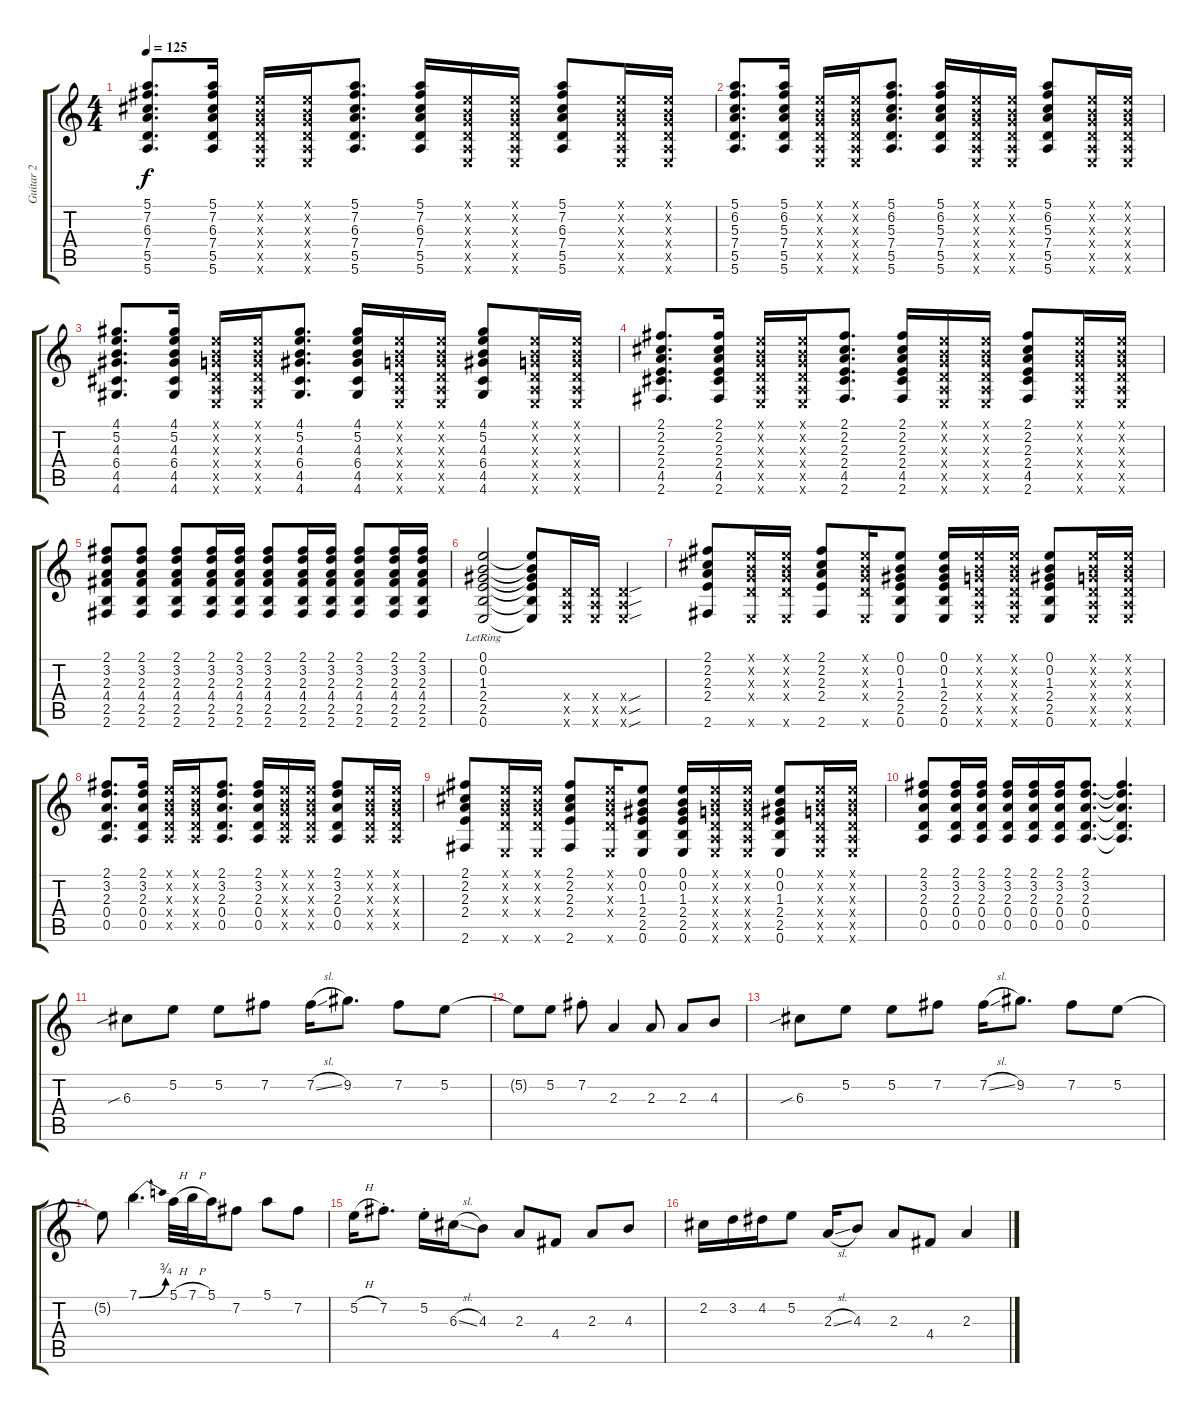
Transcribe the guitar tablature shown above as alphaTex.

\track ("Guitar 2" "Guitar 2") {instrument acousticguitarsteel}
\staff {score tabs}
\tuning (E4 B3 G3 D3 A2 E2) {hide}
\ts (4 4)
\tempo 125
\clef g2
\ks c
(5.1 7.2 6.3 7.4 5.5 5.6).8{d dy f} (5.1 7.2 6.3 7.4 5.5 5.6).16 (0.1{x} 0.2{x} 0.3{x} 0.4{x} 0.5{x} 0.6{x}).16 (0.1{x} 0.2{x} 0.3{x} 0.4{x} 0.5{x} 0.6{x}).16 (5.1 7.2 6.3 7.4 5.5 5.6).8{d} (5.1 7.2 6.3 7.4 5.5 5.6).16 (0.1{x} 0.2{x} 0.3{x} 0.4{x} 0.5{x} 0.6{x}).16 (0.1{x} 0.2{x} 0.3{x} 0.4{x} 0.5{x} 0.6{x}).16 (5.1 7.2 6.3 7.4 5.5 5.6).8 (0.1{x} 0.2{x} 0.3{x} 0.4{x} 0.5{x} 0.6{x}).16 (0.1{x} 0.2{x} 0.3{x} 0.4{x} 0.5{x} 0.6{x}).16 |
(5.1 6.2 5.3 7.4 5.5 5.6).8{d} (5.1 6.2 5.3 7.4 5.5 5.6).16 (0.1{x} 0.2{x} 0.3{x} 0.4{x} 0.5{x} 0.6{x}).16 (0.1{x} 0.2{x} 0.3{x} 0.4{x} 0.5{x} 0.6{x}).16 (5.1 6.2 5.3 7.4 5.5 5.6).8{d} (5.1 6.2 5.3 7.4 5.5 5.6).16 (0.1{x} 0.2{x} 0.3{x} 0.4{x} 0.5{x} 0.6{x}).16 (0.1{x} 0.2{x} 0.3{x} 0.4{x} 0.5{x} 0.6{x}).16 (5.1 6.2 5.3 7.4 5.5 5.6).8 (0.1{x} 0.2{x} 0.3{x} 0.4{x} 0.5{x} 0.6{x}).16 (0.1{x} 0.2{x} 0.3{x} 0.4{x} 0.5{x} 0.6{x}).16 |
(4.1 5.2 4.3 6.4 4.5 4.6).8{d} (4.1 5.2 4.3 6.4 4.5 4.6).16 (0.1{x} 0.2{x} 0.3{x} 0.4{x} 0.5{x} 0.6{x}).16 (0.1{x} 0.2{x} 0.3{x} 0.4{x} 0.5{x} 0.6{x}).16 (4.1 5.2 4.3 6.4 4.5 4.6).8{d} (4.1 5.2 4.3 6.4 4.5 4.6).16 (0.1{x} 0.2{x} 0.3{x} 0.4{x} 0.5{x} 0.6{x}).16 (0.1{x} 0.2{x} 0.3{x} 0.4{x} 0.5{x} 0.6{x}).16 (4.1 5.2 4.3 6.4 4.5 4.6).8 (0.1{x} 0.2{x} 0.3{x} 0.4{x} 0.5{x} 0.6{x}).16 (0.1{x} 0.2{x} 0.3{x} 0.4{x} 0.5{x} 0.6{x}).16 |
(2.1 2.2 2.3 2.4 4.5 2.6).8{d} (2.1 2.2 2.3 2.4 4.5 2.6).16 (0.1{x} 0.2{x} 0.3{x} 0.4{x} 0.5{x} 0.6{x}).16 (0.1{x} 0.2{x} 0.3{x} 0.4{x} 0.5{x} 0.6{x}).16 (2.1 2.2 2.3 2.4 4.5 2.6).8{d} (2.1 2.2 2.3 2.4 4.5 2.6).16 (0.1{x} 0.2{x} 0.3{x} 0.4{x} 0.5{x} 0.6{x}).16 (0.1{x} 0.2{x} 0.3{x} 0.4{x} 0.5{x} 0.6{x}).16 (2.1 2.2 2.3 2.4 4.5 2.6).8 (0.1{x} 0.2{x} 0.3{x} 0.4{x} 0.5{x} 0.6{x}).16 (0.1{x} 0.2{x} 0.3{x} 0.4{x} 0.5{x} 0.6{x}).16 |
(2.1 3.2 2.3 4.4 2.5 2.6).8 (2.1 3.2 2.3 4.4 2.5 2.6).8 (2.1 3.2 2.3 4.4 2.5 2.6).8 (2.1 3.2 2.3 4.4 2.5 2.6).16 (2.1 3.2 2.3 4.4 2.5 2.6).16 (2.1 3.2 2.3 4.4 2.5 2.6).8 (2.1 3.2 2.3 4.4 2.5 2.6).16 (2.1 3.2 2.3 4.4 2.5 2.6).16 (2.1 3.2 2.3 4.4 2.5 2.6).8 (2.1 3.2 2.3 4.4 2.5 2.6).16 (2.1 3.2 2.3 4.4 2.5 2.6).16 |
(0.1{lr} 0.2{lr} 1.3{lr} 2.4{lr} 2.5{lr} 0.6{lr}).2 (0.1{t} 0.2{t} 1.3{t} 2.4{t} 2.5{t} 0.6{t}).8 (0.4{x} 0.5{x} 0.6{x}).16 (0.4{x} 0.5{x} 0.6{x}).16 (0.4{sou x} 0.5{sou x} 0.6{sou x}).4 |
(2.1 2.2 2.3 2.4 2.6).8 (0.1{x} 0.2{x} 0.3{x} 0.4{x} 0.6{x}).16 (0.1{x} 0.2{x} 0.3{x} 0.4{x} 0.6{x}).16 (2.1 2.2 2.3 2.4 2.6).8 (0.1{x} 0.2{x} 0.3{x} 0.4{x} 0.6{x}).16 (0.1 0.2 1.3 2.4 2.5 0.6).8 (0.1 0.2 1.3 2.4 2.5 0.6).16 (0.1{x} 0.2{x} 0.3{x} 0.4{x} 0.5{x} 0.6{x}).16 (0.1{x} 0.2{x} 0.3{x} 0.4{x} 0.5{x} 0.6{x}).16 (0.1 0.2 1.3 2.4 2.5 0.6).8 (0.1{x} 0.2{x} 0.3{x} 0.4{x} 0.5{x} 0.6{x}).16 (0.1{x} 0.2{x} 0.3{x} 0.4{x} 0.5{x} 0.6{x}).16 |
(2.1 3.2 2.3 0.4 0.5).8{d} (2.1 3.2 2.3 0.4 0.5).16 (0.1{x} 0.2{x} 0.3{x} 0.4{x} 0.5{x}).16 (0.1{x} 0.2{x} 0.3{x} 0.4{x} 0.5{x}).16 (2.1 3.2 2.3 0.4 0.5).8{d} (2.1 3.2 2.3 0.4 0.5).16 (0.1{x} 0.2{x} 0.3{x} 0.4{x} 0.5{x}).16 (0.1{x} 0.2{x} 0.3{x} 0.4{x} 0.5{x}).16 (2.1 3.2 2.3 0.4 0.5).8 (0.1{x} 0.2{x} 0.3{x} 0.4{x} 0.5{x}).16 (0.1{x} 0.2{x} 0.3{x} 0.4{x} 0.5{x}).16 |
(2.1 2.2 2.3 2.4 2.6).8 (0.1{x} 0.2{x} 0.3{x} 0.4{x} 0.6{x}).16 (0.1{x} 0.2{x} 0.3{x} 0.4{x} 0.6{x}).16 (2.1 2.2 2.3 2.4 2.6).8 (0.1{x} 0.2{x} 0.3{x} 0.4{x} 0.6{x}).16 (0.1 0.2 1.3 2.4 2.5 0.6).8 (0.1 0.2 1.3 2.4 2.5 0.6).16 (0.1{x} 0.2{x} 0.3{x} 0.4{x} 0.5{x} 0.6{x}).16 (0.1{x} 0.2{x} 0.3{x} 0.4{x} 0.5{x} 0.6{x}).16 (0.1 0.2 1.3 2.4 2.5 0.6).8 (0.1{x} 0.2{x} 0.3{x} 0.4{x} 0.5{x} 0.6{x}).16 (0.1{x} 0.2{x} 0.3{x} 0.4{x} 0.5{x} 0.6{x}).16 |
(2.1 3.2 2.3 0.4 0.5).8 (2.1 3.2 2.3 0.4 0.5).16 (2.1 3.2 2.3 0.4 0.5).16 (2.1 3.2 2.3 0.4 0.5).16 (2.1 3.2 2.3 0.4 0.5).16 (2.1 3.2 2.3 0.4 0.5).16 (2.1 3.2 2.3 0.4 0.5).8{d} (2.1{t} 3.2{t} 2.3{t} 0.4{t} 0.5{t}).4{d} |
6.3{sib}.8 5.2.8 5.2.8 7.2.8 7.2{sl}.16 9.2.8{d} 7.2.8 5.2.8 |
5.2{t}.8 5.2.8 7.2{st}.8 2.3.4 2.3.8 2.3.8 4.3.8 |
6.3{sib}.8 5.2.8 5.2.8 7.2.8 7.2{sl}.16 9.2.8{d} 7.2.8 5.2.8 |
5.2{t}.8 7.1{be (bend 0 0 60 3)}.4{d} 5.1{h}.32 7.1{h}.32 5.1.16 7.2.8 5.1.8 7.2.8 |
5.2{h}.16 7.2{st}.8{d} 5.2{st}.16 6.3{sl}.16 4.3.8 2.3.8 4.4.8 2.3.8 4.3.8 |
2.2.16 3.2.16 4.2.16 5.2.8 2.3{sl}.16 4.3.8 2.3.8 4.4.8 2.3.4
